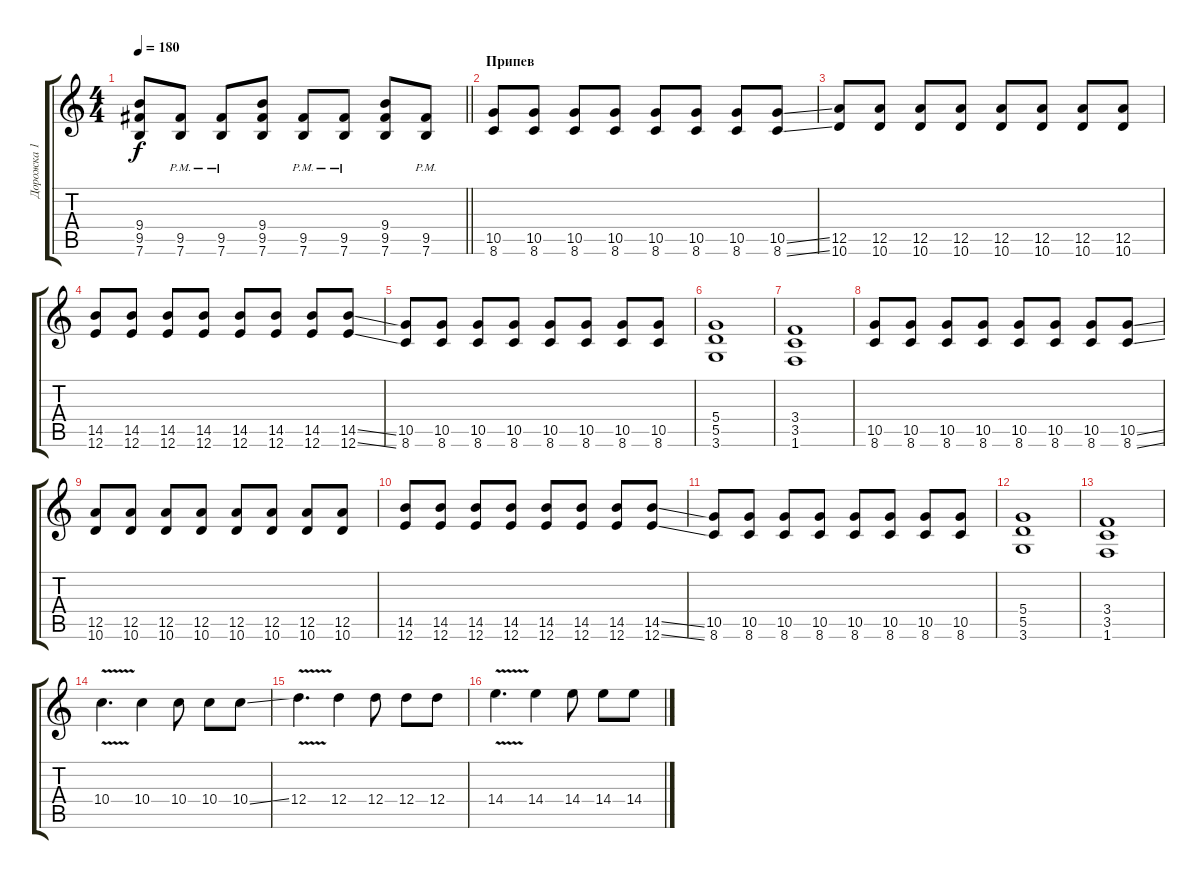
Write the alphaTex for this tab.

\track ("Дорожка 1" "Дорожка 1") {instrument distortionguitar}
\staff {score tabs}
\tuning (E4 B3 G3 D3 A2 E2) {hide}
\ts (4 4)
\tempo 180
\clef g2
\barLineRight lightlight
\ks c
(9.4 9.5 7.6).8{dy f} (9.5{pm} 7.6{pm}).8 (9.5{pm} 7.6{pm}).8 (9.4 9.5 7.6).8 (9.5{pm} 7.6{pm}).8 (9.5{pm} 7.6{pm}).8 (9.4 9.5 7.6).8 (9.5{pm} 7.6{pm}).8 |
\section ("" "Припев")
(10.5 8.6).8 (10.5 8.6).8 (10.5 8.6).8 (10.5 8.6).8 (10.5 8.6).8 (10.5 8.6).8 (10.5 8.6).8 (10.5{ss} 8.6{ss}).8 |
(12.5 10.6).8 (12.5 10.6).8 (12.5 10.6).8 (12.5 10.6).8 (12.5 10.6).8 (12.5 10.6).8 (12.5 10.6).8 (12.5 10.6).8 |
(14.5 12.6).8 (14.5 12.6).8 (14.5 12.6).8 (14.5 12.6).8 (14.5 12.6).8 (14.5 12.6).8 (14.5 12.6).8 (14.5{ss} 12.6{ss}).8 |
(10.5 8.6).8 (10.5 8.6).8 (10.5 8.6).8 (10.5 8.6).8 (10.5 8.6).8 (10.5 8.6).8 (10.5 8.6).8 (10.5 8.6).8 |
(5.4 5.5 3.6).1 |
(3.4 3.5 1.6).1 |
(10.5 8.6).8 (10.5 8.6).8 (10.5 8.6).8 (10.5 8.6).8 (10.5 8.6).8 (10.5 8.6).8 (10.5 8.6).8 (10.5{ss} 8.6{ss}).8 |
(12.5 10.6).8 (12.5 10.6).8 (12.5 10.6).8 (12.5 10.6).8 (12.5 10.6).8 (12.5 10.6).8 (12.5 10.6).8 (12.5 10.6).8 |
(14.5 12.6).8 (14.5 12.6).8 (14.5 12.6).8 (14.5 12.6).8 (14.5 12.6).8 (14.5 12.6).8 (14.5 12.6).8 (14.5{ss} 12.6{ss}).8 |
(10.5 8.6).8 (10.5 8.6).8 (10.5 8.6).8 (10.5 8.6).8 (10.5 8.6).8 (10.5 8.6).8 (10.5 8.6).8 (10.5 8.6).8 |
(5.4 5.5 3.6).1 |
(3.4 3.5 1.6).1 |
10.4{v}.4{d} 10.4.4 10.4.8 10.4.8 10.4{ss}.8 |
12.4{v}.4{d} 12.4.4 12.4.8 12.4.8 12.4.8 |
14.4{v}.4{d} 14.4.4 14.4.8 14.4.8 14.4{ss}.8
